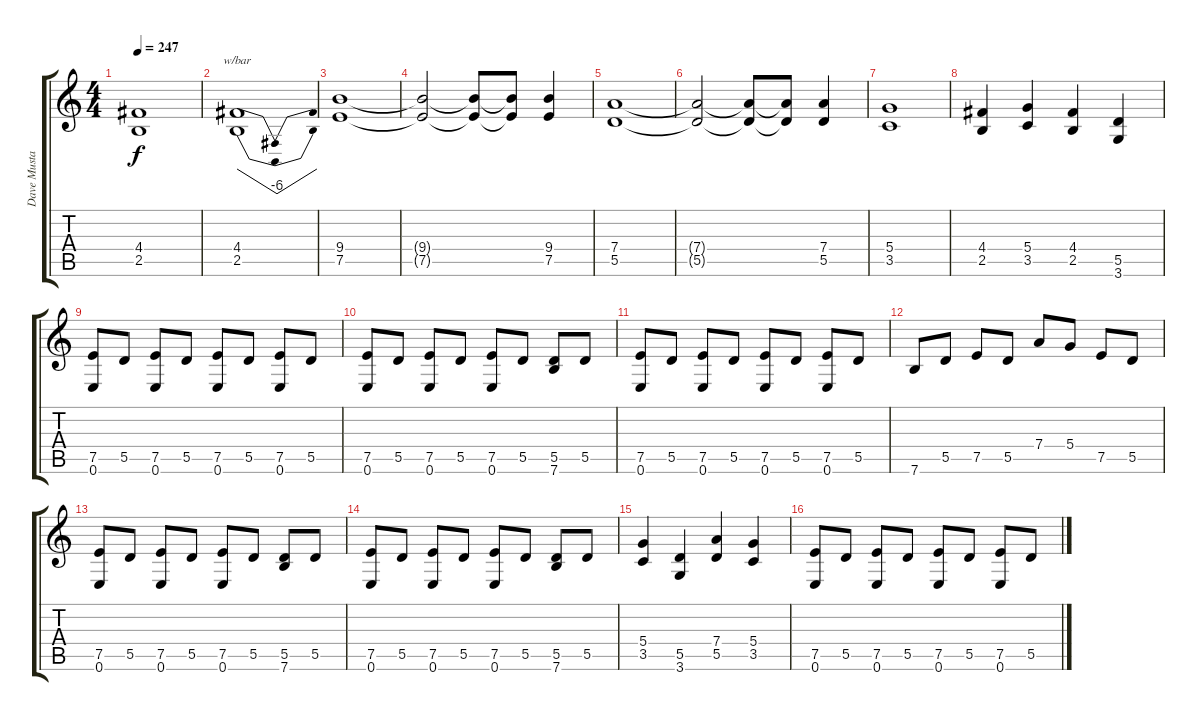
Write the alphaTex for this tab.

\track ("Dave Mustaine (Rhythm Guitar)" "Dave Musta") {instrument distortionguitar}
\staff {score tabs}
\tuning (E4 B3 G3 D3 A2 E2) {hide}
\ts (4 4)
\tempo 247
\clef g2
\ks c
(4.4 2.5).1{dy f} |
(4.4 2.5).1{tbe (dip default 0 0 30 -24 60 0)} |
(9.4 7.5).1 |
(9.4{t} 7.5{t}).2 (9.4{t} 7.5{t}).8 (9.4{t} 7.5{t}).8 (9.4 7.5).4 |
(7.4 5.5).1 |
(7.4{t} 5.5{t}).2 (7.4{t} 5.5{t}).8 (7.4{t} 5.5{t}).8 (7.4 5.5).4 |
(5.4 3.5).1 |
(4.4 2.5).4 (5.4 3.5).4 (4.4 2.5).4 (5.5 3.6).4 |
(7.5 0.6).8 5.5.8 (7.5 0.6).8 5.5.8 (7.5 0.6).8 5.5.8 (7.5 0.6).8 5.5.8 |
(7.5 0.6).8 5.5.8 (7.5 0.6).8 5.5.8 (7.5 0.6).8 5.5.8 (5.5 7.6).8 5.5.8 |
(7.5 0.6).8 5.5.8 (7.5 0.6).8 5.5.8 (7.5 0.6).8 5.5.8 (7.5 0.6).8 5.5.8 |
7.6.8 5.5.8 7.5.8 5.5.8 7.4.8 5.4.8 7.5.8 5.5.8 |
(7.5 0.6).8 5.5.8 (7.5 0.6).8 5.5.8 (7.5 0.6).8 5.5.8 (5.5 7.6).8 5.5.8 |
(7.5 0.6).8 5.5.8 (7.5 0.6).8 5.5.8 (7.5 0.6).8 5.5.8 (5.5 7.6).8 5.5.8 |
(5.4 3.5).4 (5.5 3.6).4 (7.4 5.5).4 (5.4 3.5).4 |
(7.5 0.6).8 5.5.8 (7.5 0.6).8 5.5.8 (7.5 0.6).8 5.5.8 (7.5 0.6).8 5.5.8
